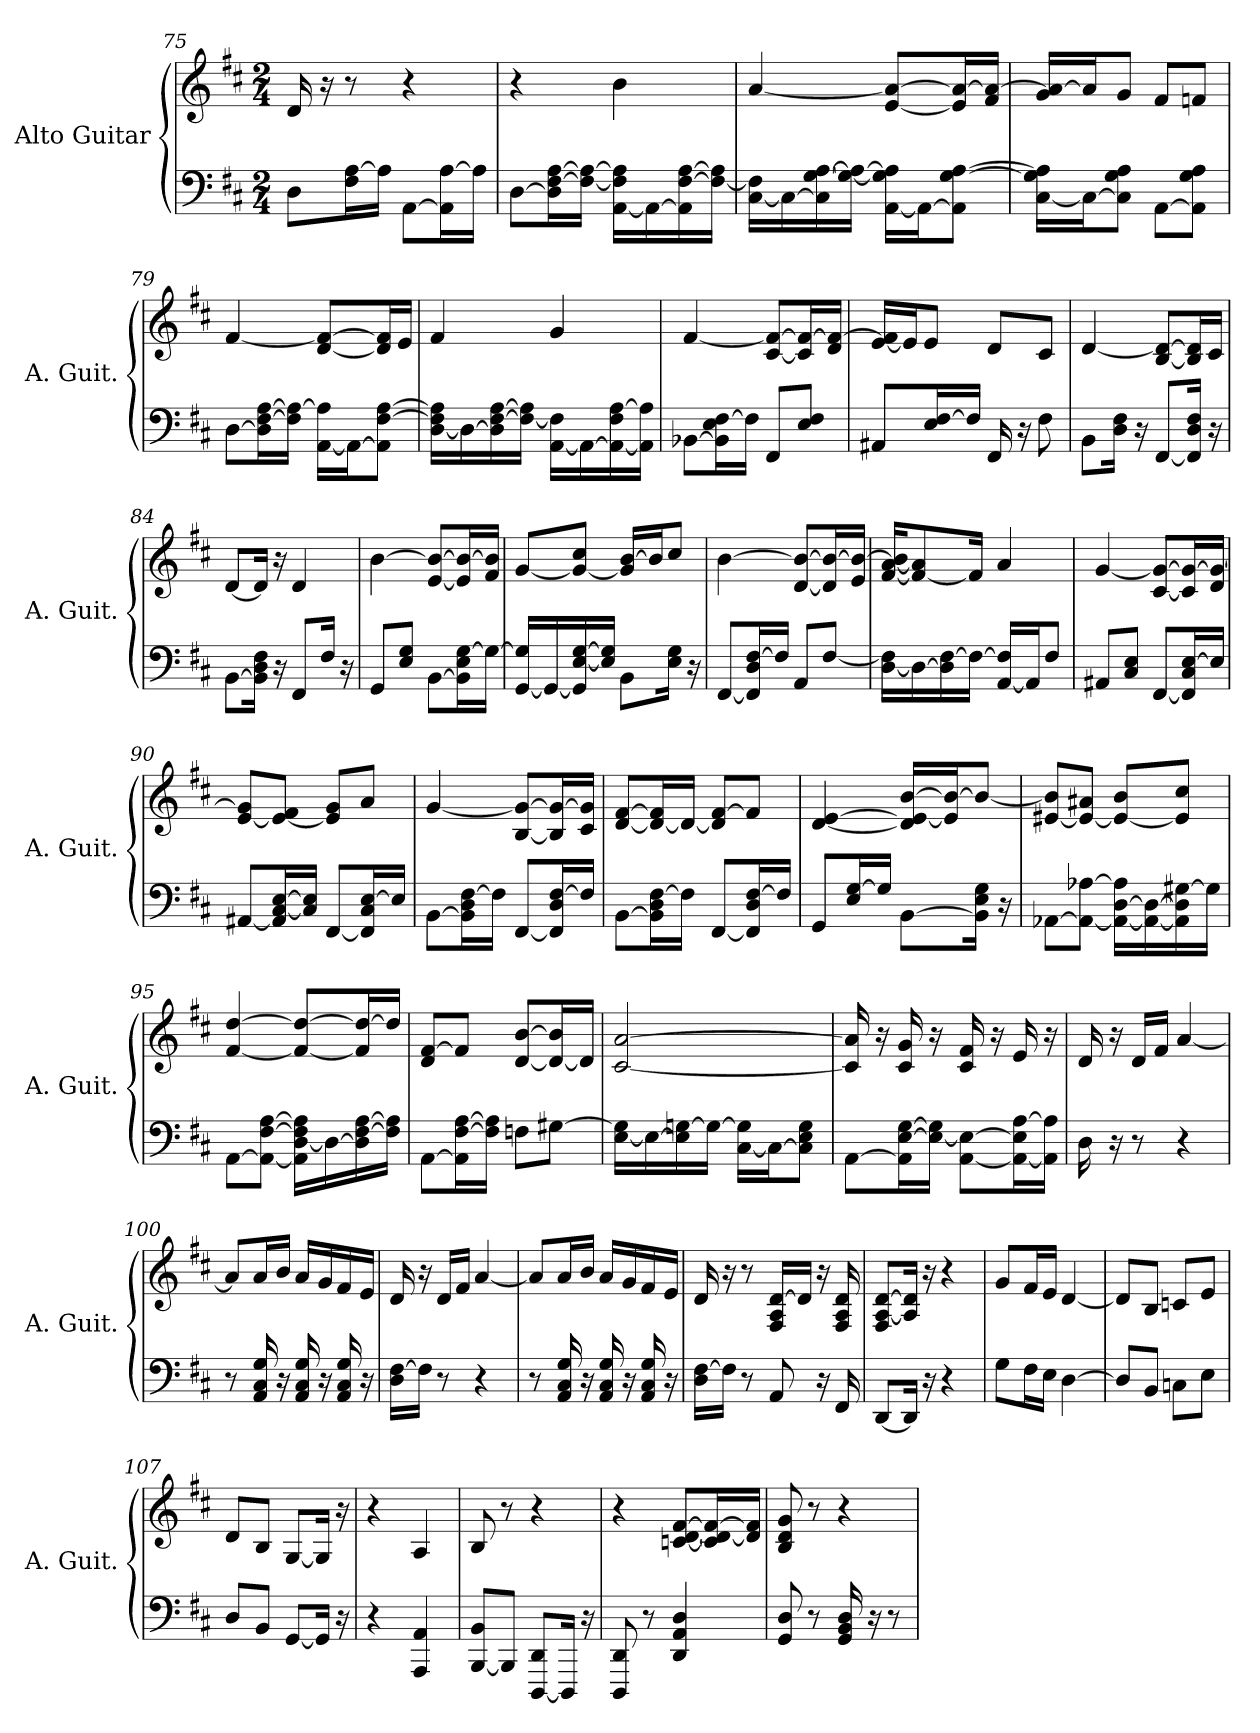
**kern	**kern
*part1	*part1
*staff2	*staff1
*I"Alto Guitar	*
*I'A. Guit.	*
*clefF4	*clefG2
*k[f#c#]	*k[f#c#]
*M2/4	*M2/4
=75	=75
8D\L	16d/
.	16r
16F#\ [16A\L	8r
16A\JJ]	.
[8AA\L	4r
16AA\] [16A\L	.
16A\JJ]	.
!!LO:PB:g=z
=76	=76
[8D\L	4r
16D\] [16F#\ [16A\L	.
16F#\_ 16A\_JJ	.
[16AA\ 16F#\] 16A\]LL	4b\
16AA\_	.
16AA\] [16F#\ [16A\	.
16F#\_ 16A\]JJ	.
=77	=77
[16C#\ 16F#\]LL	[4a/
16C#\_	.
16C#\] [16G\ [16A\	.
16G\_ 16A\_JJ	.
[16AA\ 16G\] 16A\]LL	[8e/ 8a/_L
16AA\J_	.
8AA\] [8G\ [8A\J	16e/] 16a/_L
.	16f#/ 16a/_JJ
=78	=78
[16C#\ 16G\] 16A\]LL	16g/ 16a/_LL
16C#\J_	16a/J]
8C#\] 8G\ 8A\J	8g/J
[8AA\L	8f#/L
8AA\] 8G\ 8A\J	8fn/J
=79	=79
[8D\L	[4f#/
16D\] [16F#\ [16A\L	.
16F#\] 16A\_JJ	.
[16AA\ 16A\]LL	[8d/ 8f#/_L
16AA\J_	.
8AA\] [8F#\ [8A\J	16d/] 16f#/]L
.	16e/JJ
!!LO:LB:g=z
=80	=80
[16D\ 16F#\] 16A\]LL	4f#/
16D\_	.
16D\] [16F#\ [16A\	.
16F#\_ 16A\]JJ	.
[16AA\ 16F#\]LL	4g/
16AA\_	.
16AA\_ 16F#\ [16A\	.
16AA\] 16A\]JJ	.
=81	=81
[8BB-X\L	[4f#/
16BB-\] 16E\ [16F#\L	.
16F#\JJ]	.
8FF#/L	[8c#/ 8f#/_L
8E/ 8F#/J	16c#/] 16f#/_L
.	16d/ 16f#/_JJ
=82	=82
8AA#X/L	[16e/ 16f#/]LL
.	16e/J]
16E/ [16F#/L	8e/J
16F#/JJ]	.
16FF#/	8d/L
16r	.
8F#\	8c#/J
=83	=83
8BB\L	[4d/
16D\ 16F#\Jk	.
16r	.
[8FF#/L	[8B/ 8d/_L
16FF#/] 16D/ 16F#/Jk	16B/] 16d/]L
16r	16c#/JJ
!!LO:LB:g=z
=84	=84
[8BB\L	[8d/L
16BB\] 16D\ 16F#\Jk	16d/Jk]
16r	16r
8FF#/L	4d/
16F#/Jk	.
16r	.
=85	=85
8GG/L	[4b\
8E/ 8G/J	.
[8BB\L	[8e/ 8b/_L
16BB\] 16E\ [16G\L	16e/] 16b/_L
16G\JJ_	16f#/ 16b/]JJ
=86	=86
[16GG/ 16G/]LL	[8g/L
16GG/_	.
16GG/] [16E/ [16G/	8g/_ 8cc#/J
16E/] 16G/]JJ	.
8BB\L	16g/] [16b/LL
.	16b/J]
16E\ 16G\Jk	8cc#/J
16r	.
=87	=87
[8FF#/L	[4b\
16FF#/] 16D/ [16F#/L	.
16F#/JJ]	.
8AA/L	[8d/ 8b/_L
[8F#/J	16d/] 16b/_L
.	16e/ 16b/_JJ
=88	=88
[16D\ 16F#\]LL	[16f#/ [16a/ 16b/]KL
16D\_	8f#/_ 8a/]
16D\] [16F#\	.
16F#\JJ_	16f#/Jk]
[16AA/ 16F#/]LL	4a/
16AA/J]	.
8F#/J	.
!!LO:LB:g=z
=89	=89
8AA#X/L	[4g/
8C#/ 8E/J	.
[8FF#/L	[8c#/ 8g/_L
16FF#/] 16C#/ [16E/L	16c#/] 16g/_L
16E/JJ]	16d/ 16g/_JJ
=90	=90
[8AA#X/L	[8e/ 8g/]L
16AA#/] [16C#/ [16E/L	8e/_ 8f#/J
16C#/] 16E/]JJ	.
[8FF#/L	8e/] 8g/L
16FF#/] 16C#/ [16E/L	8a/J
16E/JJ]	.
=91	=91
[8BB\L	[4g/
16BB\] 16D\ [16F#\L	.
16F#\JJ]	.
[8FF#/L	[8B/ 8g/_L
16FF#/] 16D/ [16F#/L	16B/] 16g/_L
16F#/JJ]	16c#/ 16g/]JJ
=92	=92
[8BB\L	[8d/ [8f#/L
16BB\] 16D\ [16F#\L	16d/_ 16f#/]L
16F#\JJ]	16d/JJ_
[8FF#/L	8d/] [8f#/L
16FF#/] 16D/ [16F#/L	8f#/J]
16F#/JJ]	.
=93	=93
8GG/L	[4d/ [4e/
16E/ [16G/L	.
16G/JJ]	.
[8BB\L	16d/] 16e/_ [16b/LL
.	16e/] 16b/_J
16BB\] 16E\ 16G\Jk	8b/J_
16r	.
!!LO:LB:g=z
=94	=94
[8AA-X\L	[8e#X/ 8b/]L
8AA-\_ [8A-X\J	8e#/_ 8a#X/J
16AA-\_ [16D\ 16A-\]LL	8e#/_ 8b/L
16AA-\_ 16D\_	.
16AA-\] 16D\] [16G#X\	8e#/] 8cc#/J
16G#\JJ]	.
=95	=95
[8AA\L	[4f#/ [4dd/
8AA\_ [8F#\ [8A\J	.
16AA\] [16D\ 16F#\] 16A\]LL	8f#/_ 8dd/_L
16D\_	.
16D\] [16F#\ [16A\	16f#/] 16dd/_L
16F#\] 16A\]JJ	16dd/JJ]
=96	=96
[8AA\L	8d/ [8f#/L
16AA\] [16F#\ [16A\L	8f#/J]
16F#\] 16A\]JJ	.
8Fn\L	[8d/ [8b/L
[8G#X\J	16d/_ 16b/]L
.	16d/JJ]
=97	=97
[16E\ 16G#\]LL	[2c#/ [2a/
16E\_	.
16E\] [16Gn\	.
16G\JJ_	.
[16C#\ 16G\]LL	.
16C#\J_	.
8C#\] 8E\ 8G\J	.
!!LO:LB:g=z
=98	=98
[8AA\L	16c#/] 16a/]
.	16r
16AA\] [16E\ [16G\L	16c#/ 16g/
16E\_ 16G\]JJ	16r
[8AA\ 8E\_L	16c#/ 16f#/
.	16r
16AA\_ 16E\] [16A\L	16e/
16AA\] 16A\]JJ	16r
=99	=99
16D\	16d/
16r	16r
8r	16d/LL
.	16f#/JJ
4r	[4a/
=100	=100
8r	8a/L]
16AA/ 16C#/ 16G/	16a/L
16r	16b/JJ
16AA/ 16C#/ 16G/	16a/LL
16r	16g/
16AA/ 16C#/ 16G/	16f#/
16r	16e/JJ
=101	=101
16D\ [16F#\LL	16d/
16F#\JJ]	16r
8r	16d/LL
.	16f#/JJ
4r	[4a/
=102	=102
8r	8a/L]
16AA/ 16C#/ 16G/	16a/L
16r	16b/JJ
16AA/ 16C#/ 16G/	16a/LL
16r	16g/
16AA/ 16C#/ 16G/	16f#/
16r	16e/JJ
!!LO:PB:g=z
=103	=103
16D\ [16F#\LL	16d/
16F#\JJ]	16r
8r	8r
8AA/	16F#/ 16A/ [16d/LL
.	16d/JJ]
16r	16r
16FF#/	16F#/ 16A/ 16d/
=104	=104
[8DD/L	8F#/ [8A/ [8d/L
16DD/Jk]	16A/] 16d/]Jk
16r	16r
4r	4r
=105	=105
8G\L	8g/L
16F#\L	16f#/L
16E\JJ	16e/JJ
[4D\	[4d/
=106	=106
8D/L]	8d/L]
8BB/J	8B/J
8Cn\L	8cn/L
8E\J	8e/J
=107	=107
8D/L	8d/L
8BB/J	8B/J
[8GG/L	[8G/L
16GG/Jk]	16G/Jk]
16r	16r
=108	=108
4r	4r
4AAA/ 4AA/	4A/
=109	=109
[8BBB/ 8BB/L	8B/
8BBB/J]	8r
[8DDD/ 8DD/L	4r
16DDD/Jk]	.
16r	.
!!LO:LB:g=z
=110	=110
8DDD/ 8DD/	4r
8r	.
4DD/ 4AA/ 4D/	[8cn/ [8d/ [8f#/L
.	16c/] 16d/_ 16f#/_L
.	16d/] 16f#/]JJ
=111	=111
8GG/ 8D/	8B/ 8d/ 8g/
8r	8r
16GG/ 16BB/ 16D/	4r
16r	.
8r	.
=	=
*-	*-
